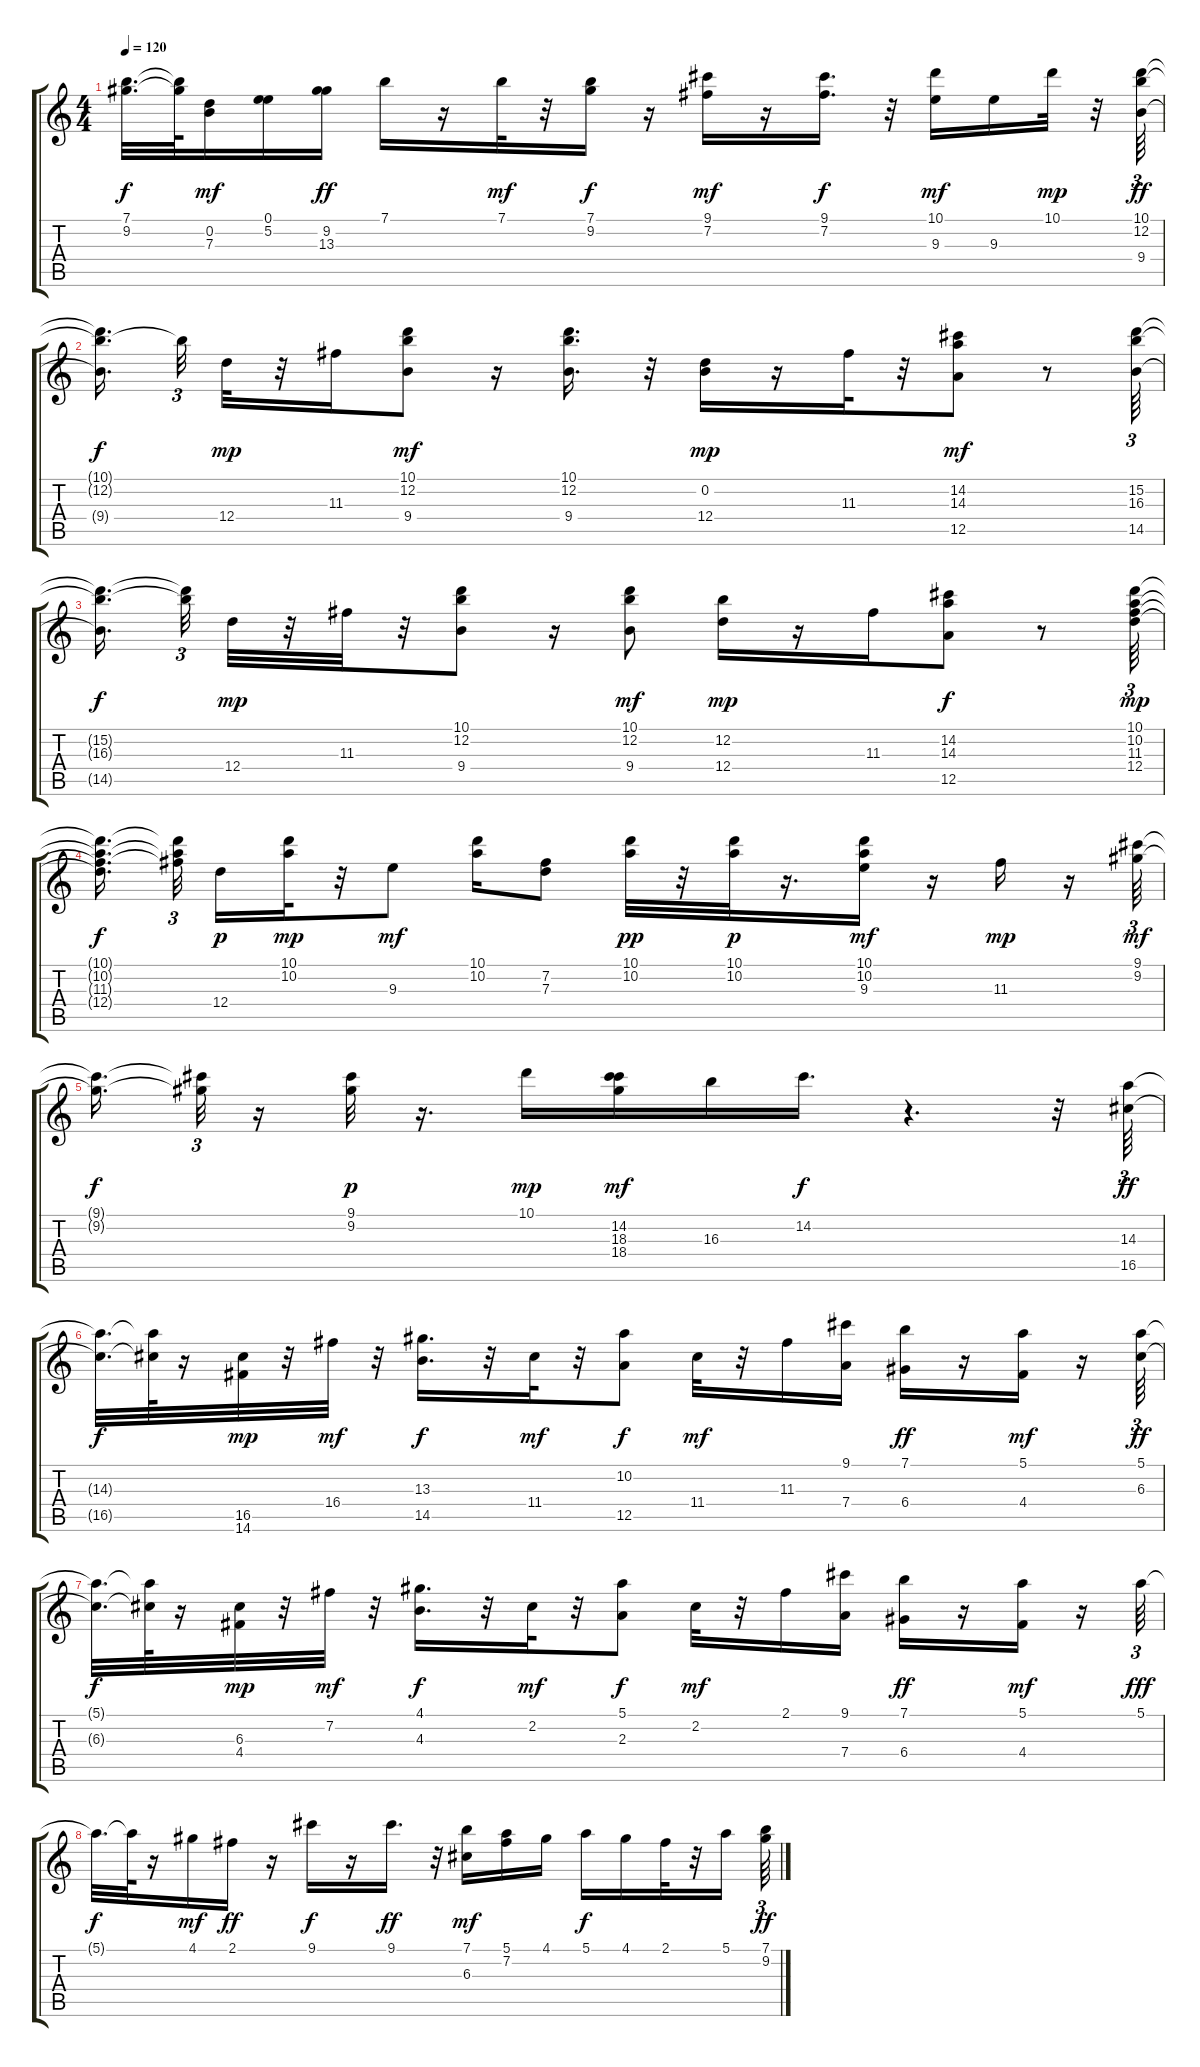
\track "" {instrument acousticguitarsteel}
\staff {score tabs}
\tuning (E4 B3 G3 D3 A2 E2) {hide}
\ts (4 4)
\tempo 120
\clef g2
\ks c
(7.1{t} 9.2{t}).32{d dy f} (7.1{t} 9.2{t}).64 (0.2 7.3).16{dy mf} (0.1 5.2).16 (9.2 13.3).16{dy ff} 7.1.16 r.16 7.1.32{dy mf} r.32 (7.1 9.2).16{dy f} r.16 (9.1 7.2).16{dy mf} r.16 (9.1 7.2).16{d dy f} r.32 (10.1 9.3).16{dy mf} 9.3.16 10.1.32{dy mp} r.32 (10.1 12.2 9.4).64{tu (3 2) dy ff} |
(10.1{t} 12.2{t} 9.4{t}).16{d dy f beam splitsecondary} 12.2{t}.32{tu (3 2)} 12.4.32{dy mp} r.32 11.3.16 (10.1 12.2 9.4).8{dy mf} r.16 (10.1 12.2 9.4).16{d} r.32 (0.2 12.4).16{dy mp} r.16 11.3.32 r.32 (14.2 14.3 12.5).8{dy mf} r.8 (15.2 16.3 14.5).64{tu (3 2)} |
(15.2{t} 16.3{t} 14.5{t}).16{d dy f beam splitsecondary} (15.2{t} 16.3{t}).32{tu (3 2)} 12.4.32{dy mp} r.32 11.3.32 r.32 (10.1 12.2 9.4).8 r.16 (10.1 12.2 9.4).8{dy mf} (12.2 12.4).16{dy mp} r.16 11.3.16 (14.2 14.3 12.5).8{dy f} r.8 (10.1 10.2 11.3 12.4).64{tu (3 2) dy mp} |
(10.1{t} 10.2{t} 11.3{t} 12.4{t}).16{d dy f beam splitsecondary} (10.1{t} 10.2{t} 11.3{t}).32{tu (3 2) beam splitsecondary} 12.4.16{dy p} (10.1 10.2).32{dy mp} r.32 9.3.8{dy mf} (10.1 10.2).16 (7.2 7.3).8 (10.1 10.2).32{dy pp} r.32 (10.1 10.2).32{dy p} r.16{d} (10.1 10.2 9.3).16{dy mf} r.16 11.3.16{dy mp} r.16 (9.1 9.2).64{tu (3 2) dy mf} |
(9.1{t} 9.2{t}).16{d dy f} (9.1{t} 9.2{t}).32{tu (3 2)} r.16 (9.1 9.2).32{dy p} r.16{d} 10.1.16{dy mp} (14.2 18.3 18.4).16{dy mf} 16.3.16 14.2.16{d dy f} r.4{d} r.32 (14.3 16.5).64{tu (3 2) dy ff} |
(14.3{t} 16.5{t}).32{d dy f} (14.3{t} 16.5{t}).64 r.16 (16.5 14.6).32{dy mp} r.32 16.4.32{dy mf} r.32 (13.3 14.5).16{d dy f} r.32 11.4.32{dy mf} r.32 (10.2 12.5).8{dy f} 11.4.32{dy mf} r.32 11.3.16 (9.1 7.4).16 (7.1 6.4).16{dy ff} r.16 (5.1 4.4).16{dy mf} r.16 (5.1 6.3).64{tu (3 2) dy ff} |
(5.1{t} 6.3{t}).32{d dy f} (5.1{t} 6.3{t}).64 r.16 (6.3 4.4).32{dy mp} r.32 7.2.32{dy mf} r.32 (4.1 4.3).16{d dy f} r.32 2.2.32{dy mf} r.32 (5.1 2.3).8{dy f} 2.2.32{dy mf} r.32 2.1.16 (9.1 7.4).16 (7.1 6.4).16{dy ff} r.16 (5.1 4.4).16{dy mf} r.16 5.1.64{tu (3 2) dy fff} |
5.1{t}.32{d dy f} 5.1{t}.64 r.16 4.1.16{dy mf} 2.1.16{dy ff} r.16 9.1.16{dy f} r.16 9.1.16{d dy ff} r.32 (7.1 6.3).16{dy mf} (5.1 7.2).16 4.1.16 5.1.16{dy f} 4.1.16 2.1.32 r.32 5.1.16 (7.1 9.2).64{tu (3 2) dy ff}
